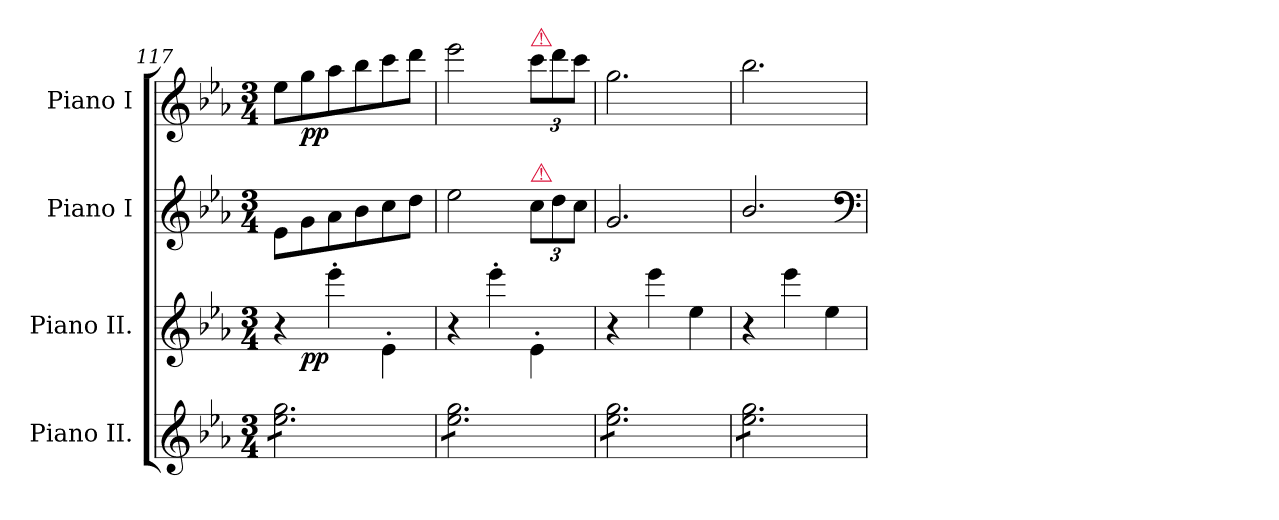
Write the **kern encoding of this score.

**kern	**kern	**dynam	**kern	**kern	**dynam
*part4	*part3	*part3	*part2	*part1	*part1
*staff4	*staff3	*staff3	*staff2	*staff1	*staff1
*I"Piano II.	*I"Piano II.	*	*I"Piano I	*I"Piano I	*
*clefG2	*clefG2	*	*clefG2	*clefG2	*
*k[b-e-a-]	*k[b-e-a-]	*	*k[b-e-a-]	*k[b-e-a-]	*
*M3/4	*M3/4	*	*M3/4	*M3/4	*
=117	=117	=117	=117	=117	=117
*	*^	*	*	*	*
*tremolo	*	*	*	*	*	*
8ee-\ 8gg\L	4r	8ryy	.	8e-\L	8ee-\L	.
8ee-\ 8gg\	.	2ryy	pp	8g\	8gg\	pp
8ee-\ 8gg\	4eee-'\	.	.	8a-\	8aa-\	.
8ee-\ 8gg\	.	.	.	8b-\	8bb-\	.
8ee-\ 8gg\	4e-'\	.	.	8cc\	8ccc\	.
8ee-\ 8gg\J	.	8ryy	.	8dd\J	8ddd\J	.
*	*v	*v	*	*	*	*
=118	=118	=118	=118	=118	=118
8ee-\ 8gg\L	4r	.	2ee-\	2eee-\	.
8ee-\ 8gg\	.	.	.	.	.
8ee-\ 8gg\	4eee-'\	.	.	.	.
8ee-\ 8gg\	.	.	.	.	.
!	!	!	!	!LO:TX:a:color=crimson:t=⚠	!
!	!	!	!LO:TX:a:color=crimson:t=⚠	!	!
8ee-\ 8gg\	4e-'\	.	12cc\L	12ccc\L	.
.	.	.	12dd\	12ddd\	.
8ee-\ 8gg\J	.	.	.	.	.
.	.	.	12cc\J	12ccc\J	.
=119	=119	=119	=119	=119	=119
8ee-\ 8gg\L	4r	.	2.g/	2.gg\	.
8ee-\ 8gg\	.	.	.	.	.
8ee-\ 8gg\	4eee-\	.	.	.	.
8ee-\ 8gg\	.	.	.	.	.
8ee-\ 8gg\	4ee-\	.	.	.	.
8ee-\ 8gg\J	.	.	.	.	.
=120	=120	=120	=120	=120	=120
8ee-\ 8gg\L	4r	.	2.b-/	2.bb-\	.
8ee-\ 8gg\	.	.	.	.	.
8ee-\ 8gg\	4eee-\	.	.	.	.
8ee-\ 8gg\	.	.	.	.	.
8ee-\ 8gg\	4ee-\	.	.	.	.
8ee-\ 8gg\J	.	.	.	.	.
*Xtremolo	*	*	*	*	*
*	*	*	*clefF4	*	*
=	=	=	=	=	=
*-	*-	*-	*-	*-	*-
